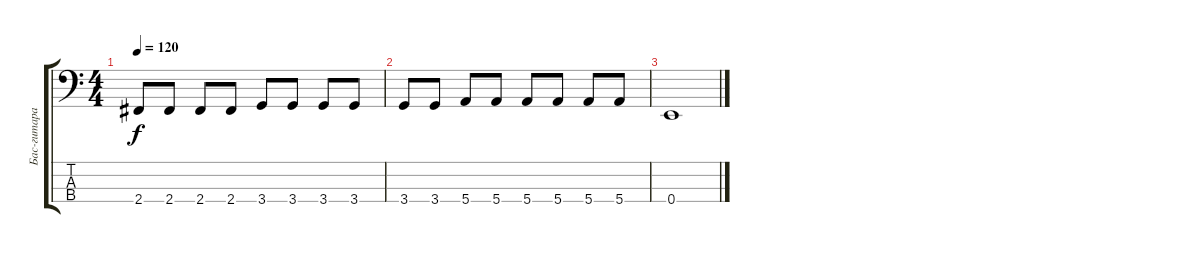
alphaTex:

\track ("Бас-гитара" "Бас-гитара") {instrument electricbassfinger}
\staff {score tabs}
\tuning (G2 D2 A1 E1) {hide}
\ts (4 4)
\tempo 120
\clef f4
\ks c
2.4.8{dy f} 2.4.8 2.4.8 2.4.8 3.4.8 3.4.8 3.4.8 3.4.8 |
3.4.8 3.4.8 5.4.8 5.4.8 5.4.8 5.4.8 5.4.8 5.4.8 |
0.4.1
